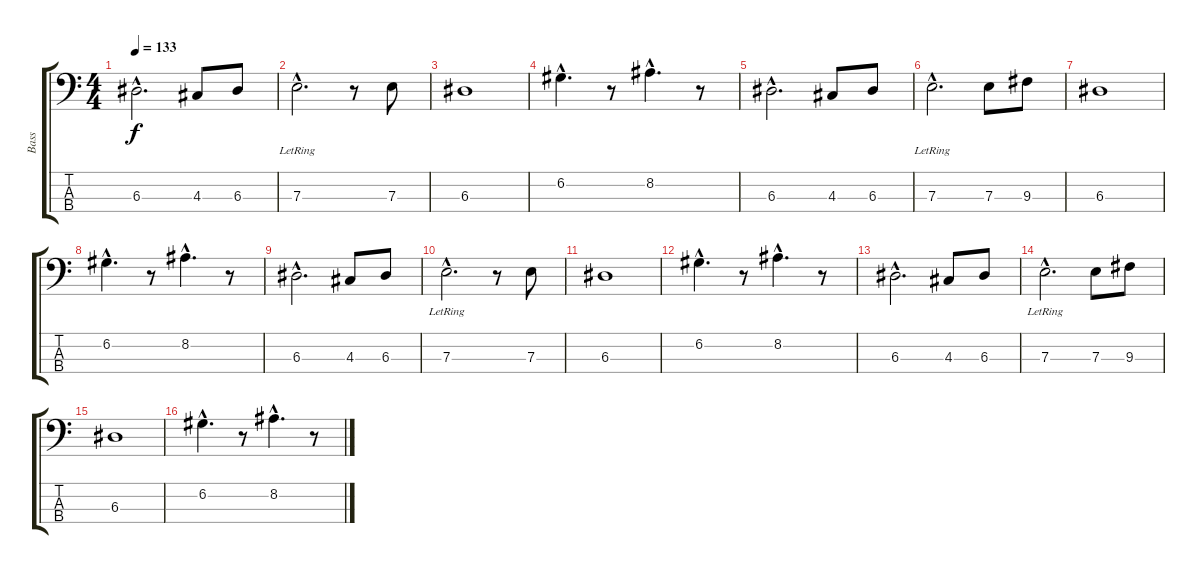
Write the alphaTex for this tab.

\track ("Bass" "Bass") {instrument electricbassfinger}
\staff {score tabs}
\tuning (G2 D2 A1 E1) {hide}
\ts (4 4)
\tempo 133
\clef f4
\ks c
6.3{hac}.2{d dy f} 4.3.8 6.3.8 |
7.3{hac lr}.2{d} r.8 7.3.8 |
6.3.1 |
6.2{hac}.4{d} r.8 8.2{hac}.4{d} r.8 |
6.3{hac}.2{d} 4.3.8 6.3.8 |
7.3{hac lr}.2{d} 7.3.8 9.3.8 |
6.3.1 |
6.2{hac}.4{d} r.8 8.2{hac}.4{d} r.8 |
6.3{hac}.2{d} 4.3.8 6.3.8 |
7.3{hac lr}.2{d} r.8 7.3.8 |
6.3.1 |
6.2{hac}.4{d} r.8 8.2{hac}.4{d} r.8 |
6.3{hac}.2{d} 4.3.8 6.3.8 |
7.3{hac lr}.2{d} 7.3.8 9.3.8 |
6.3.1 |
6.2{hac}.4{d} r.8 8.2{hac}.4{d} r.8
